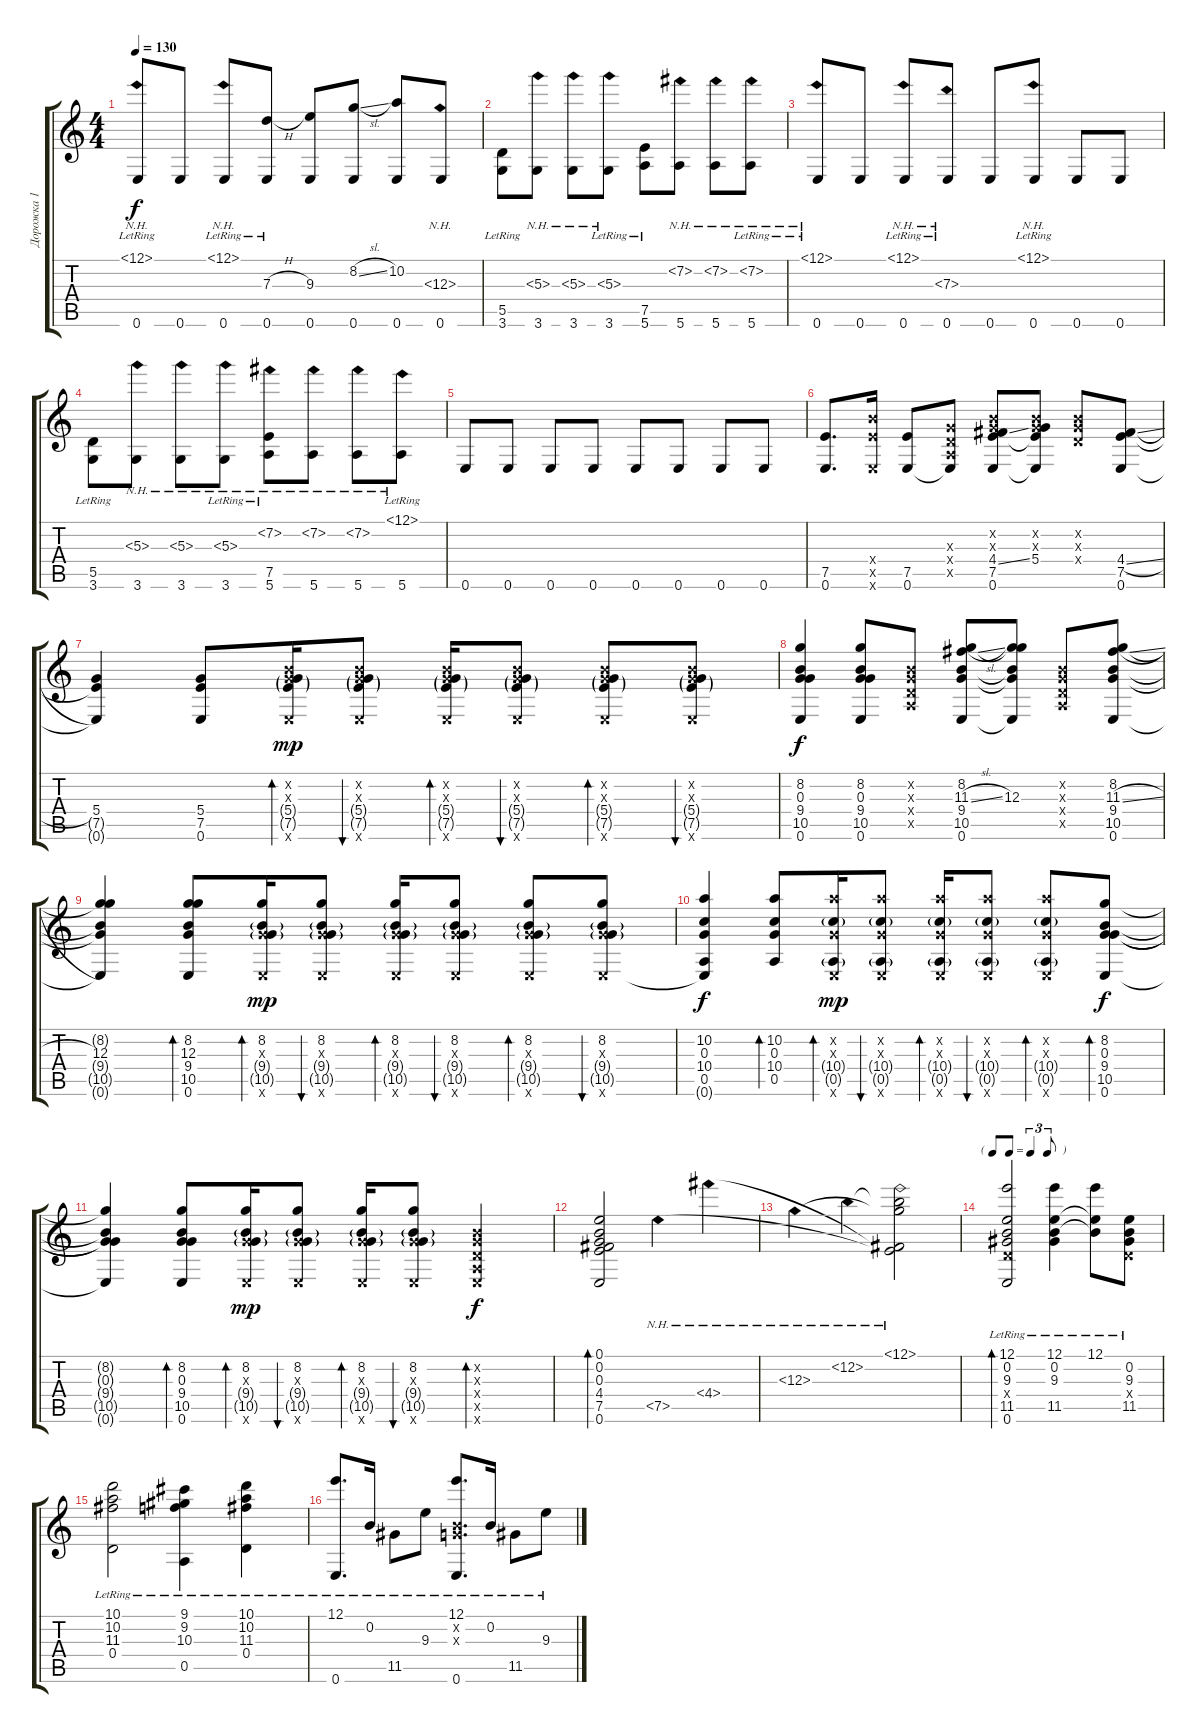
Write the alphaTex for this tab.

\track ("Дорожка 1" "Дорожка 1") {instrument acousticguitarsteel}
\staff {score tabs}
\tuning (E4 B3 G3 D3 A2 E2) {hide}
\ts (4 4)
\tempo 130
\clef g2
\ks c
(12.1{nh lr} 0.6).8{dy f} 0.6.8 (12.1{nh lr} 0.6).8 (7.3{h lr} 0.6).8 (9.3 0.6).8 (8.2{sl} 0.6).8 (10.2 0.6).8 (12.3{nh} 0.6).8 |
(5.5{lr} 3.6).8 (5.3{nh} 3.6).8 (5.3{nh} 3.6).8 (5.3{nh lr} 3.6).8 (7.5{lr} 5.6).8 (7.2{nh} 5.6).8 (7.2{nh} 5.6).8 (7.2{nh lr} 5.6).8 |
(12.1{nh lr} 0.6).8 0.6.8 (12.1{nh lr} 0.6).8 (7.3{nh lr} 0.6).8 0.6.8 (12.1{nh lr} 0.6).8 0.6.8 0.6.8 |
(5.5{lr} 3.6).8 (5.3{nh} 3.6).8 (5.3{nh} 3.6).8 (5.3{nh lr} 3.6).8 (7.2{nh} 7.5{lr} 5.6).8 (7.2{nh} 5.6).8 (7.2{nh} 5.6).8 (12.1{nh lr} 5.6).8 |
0.6.8 0.6.8 0.6.8 0.6.8 0.6.8 0.6.8 0.6.8 0.6.8 |
(7.5 0.6).8{d} (9.4{x} 7.5{x} 0.6{x}).16 (7.5 0.6).8 (0.3{x} 0.4{x} 0.5{x} 0.6{t}).8 (0.2{x} 0.3{x} 4.4{ss} 7.5 0.6).8 (0.2{x} 0.3{x} 5.4 7.5{t} 0.6{t}).8 (0.2{x} 0.3{x} 0.4{x}).8 (4.4{sl} 7.5 0.6).8 |
(5.4 7.5{t} 0.6{t}).4 (5.4 7.5 0.6).8 (0.2{x} 0.3{x} 5.4{g} 7.5{g} 0.6{x}).16{bd 60 dy mp} (0.2{x} 0.3{x} 5.4{g} 7.5{g} 0.6{x}).8{bu 60} (0.2{x} 0.3{x} 5.4{g} 7.5{g} 0.6{x}).16{bd 60} (0.2{x} 0.3{x} 5.4{g} 7.5{g} 0.6{x}).8{bu 60} (0.2{x} 0.3{x} 5.4{g} 7.5{g} 0.6{x}).8{bd 60} (0.2{x} 0.3{x} 5.4{g} 7.5{g} 0.6{x}).8{bu 60} |
(8.2 0.3 9.4 10.5 0.6).4{dy f} (8.2 0.3 9.4 10.5 0.6).8 (0.2{x} 0.3{x} 0.4{x} 0.5{x}).8 (8.2 11.3{sl} 9.4 10.5 0.6).8 (8.2{t} 12.3 9.4{t} 10.5{t} 0.6{t}).8 (0.2{x} 0.3{x} 0.4{x} 0.5{x}).8 (8.2 11.3{sl} 9.4 10.5 0.6).8 |
(8.2{t} 12.3 9.4{t} 10.5{t} 0.6{t}).4 (8.2 12.3 9.4 10.5 0.6).8{bd 60} (8.2 0.3{x} 9.4{g} 10.5{g} 0.6{x}).16{bd 60 dy mp} (8.2 0.3{x} 9.4{g} 10.5{g} 0.6{x}).8{bu 60} (8.2 0.3{x} 9.4{g} 10.5{g} 0.6{x}).16{bd 60} (8.2 0.3{x} 9.4{g} 10.5{g} 0.6{x}).8{bu 60} (8.2 0.3{x} 9.4{g} 10.5{g} 0.6{x}).8{bd 60} (8.2 0.3{x} 9.4{g} 10.5{g} 0.6{x}).8{bu 60} |
(10.2 0.3 10.4 0.5 0.6{t}).4{dy f} (10.2 0.3 10.4 0.5).8{bd 60} (10.2{x} 0.3{x} 10.4{g} 0.5{g} 0.6{x}).16{bd 60 dy mp} (10.2{x} 0.3{x} 10.4{g} 0.5{g} 0.6{x}).8{bu 60} (10.2{x} 0.3{x} 10.4{g} 0.5{g} 0.6{x}).16{bd 60} (10.2{x} 0.3{x} 10.4{g} 0.5{g} 0.6{x}).8{bu 60} (10.2{x} 0.3{x} 10.4{g} 0.5{g} 0.6{x}).8{bd 60} (8.2 0.3 9.4 10.5 0.6).8{bd 60 dy f} |
(8.2{t} 0.3{t} 9.4{t} 10.5{t} 0.6{t}).4 (8.2 0.3 9.4 10.5 0.6).8{bd 60} (8.2 0.3{x} 9.4{g} 10.5{g} 0.6{x}).16{bd 60 dy mp} (8.2 0.3{x} 9.4{g} 10.5{g} 0.6{x}).8{bu 60} (8.2 0.3{x} 9.4{g} 10.5{g} 0.6{x}).16{bd 60} (8.2 0.3{x} 9.4{g} 10.5{g} 0.6{x}).8{bu 60} (0.2{x} 0.3{x} 0.4{x} 0.5{x} 0.6{x}).4{bd 60 dy f} |
(0.1 0.2 0.3 4.4 7.5 0.6).2{bd 60} 7.5{nh}.4 4.4{nh}.4 |
12.3{nh}.4 12.2{nh}.4 (12.1{nh} 12.2{t} 12.3{t} 4.4{t} 7.5{t}).2 |
\tf triplet8th
(12.1{lr} 0.2{lr} 9.3{lr} 0.4{x} 11.5{lr} 0.6).2{bd 60} (12.1{lr} 0.2{lr} 9.3{lr} 11.5{lr}).4 (12.1{lr} 0.2{t} 9.3{t}).8 (0.2{lr} 9.3{lr} 0.4{x} 11.5).8 |
(10.1{lr} 10.2{lr} 11.3{lr} 0.4{lr}).2 (9.1{lr} 9.2{lr} 10.3{lr} 0.5{lr}).4 (10.1{lr} 10.2{lr} 11.3{lr} 0.4{lr}).4 |
(12.1{lr} 0.6{lr}).8{d} 0.2{lr}.16 11.5{lr}.8 9.3{lr}.8 (12.1{lr} 0.2{x} 0.3{x} 0.6{lr}).8{d} 0.2{lr}.16 11.5{lr}.8 9.3{lr}.8
